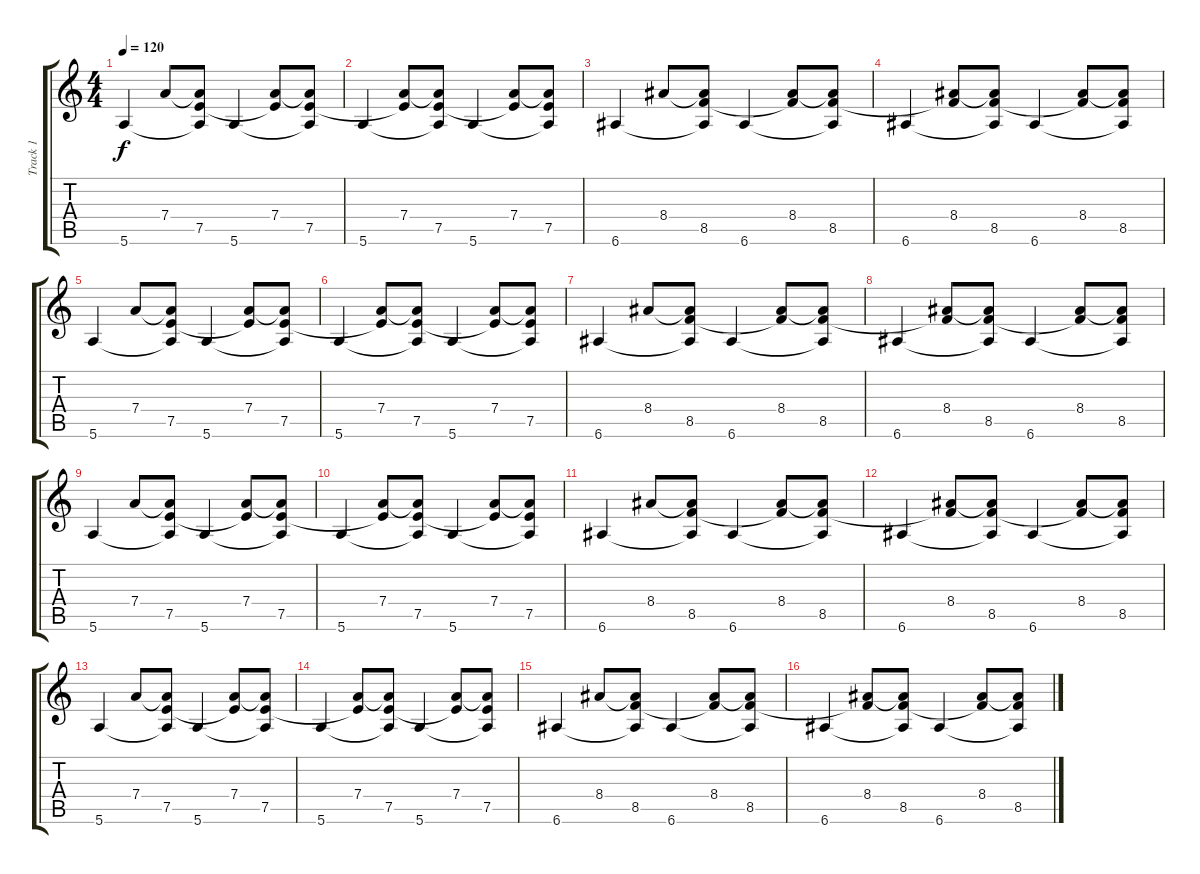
\track ("Track 1" "Track 1") {instrument distortionguitar}
\staff {score tabs}
\tuning (E4 B3 G3 D3 A2 E2) {hide}
\ts (4 4)
\tempo 120
\clef g2
\ks c
5.6.4{dy f} 7.4.8 (7.4{t} 7.5 5.6{t}).8 5.6.4 (7.4 7.5{t}).8 (7.4{t} 7.5 5.6{t}).8 |
5.6.4 (7.4 7.5{t}).8 (7.4{t} 7.5 5.6{t}).8 5.6.4 (7.4 7.5{t}).8 (7.4{t} 7.5 5.6{t}).8 |
6.6.4 8.4.8 (8.4{t} 8.5 6.6{t}).8 6.6.4 (8.4 8.5{t}).8 (8.4{t} 8.5 6.6{t}).8 |
6.6.4 (8.4 8.5{t}).8 (8.4{t} 8.5 6.6{t}).8 6.6.4 (8.4 8.5{t}).8 (8.4{t} 8.5 6.6{t}).8 |
5.6.4 7.4.8 (7.4{t} 7.5 5.6{t}).8 5.6.4 (7.4 7.5{t}).8 (7.4{t} 7.5 5.6{t}).8 |
5.6.4 (7.4 7.5{t}).8 (7.4{t} 7.5 5.6{t}).8 5.6.4 (7.4 7.5{t}).8 (7.4{t} 7.5 5.6{t}).8 |
6.6.4 8.4.8 (8.4{t} 8.5 6.6{t}).8 6.6.4 (8.4 8.5{t}).8 (8.4{t} 8.5 6.6{t}).8 |
6.6.4 (8.4 8.5{t}).8 (8.4{t} 8.5 6.6{t}).8 6.6.4 (8.4 8.5{t}).8 (8.4{t} 8.5 6.6{t}).8 |
5.6.4 7.4.8 (7.4{t} 7.5 5.6{t}).8 5.6.4 (7.4 7.5{t}).8 (7.4{t} 7.5 5.6{t}).8 |
5.6.4 (7.4 7.5{t}).8 (7.4{t} 7.5 5.6{t}).8 5.6.4 (7.4 7.5{t}).8 (7.4{t} 7.5 5.6{t}).8 |
6.6.4 8.4.8 (8.4{t} 8.5 6.6{t}).8 6.6.4 (8.4 8.5{t}).8 (8.4{t} 8.5 6.6{t}).8 |
6.6.4 (8.4 8.5{t}).8 (8.4{t} 8.5 6.6{t}).8 6.6.4 (8.4 8.5{t}).8 (8.4{t} 8.5 6.6{t}).8 |
5.6.4 7.4.8 (7.4{t} 7.5 5.6{t}).8 5.6.4 (7.4 7.5{t}).8 (7.4{t} 7.5 5.6{t}).8 |
5.6.4 (7.4 7.5{t}).8 (7.4{t} 7.5 5.6{t}).8 5.6.4 (7.4 7.5{t}).8 (7.4{t} 7.5 5.6{t}).8 |
6.6.4 8.4.8 (8.4{t} 8.5 6.6{t}).8 6.6.4 (8.4 8.5{t}).8 (8.4{t} 8.5 6.6{t}).8 |
6.6.4 (8.4 8.5{t}).8 (8.4{t} 8.5 6.6{t}).8 6.6.4 (8.4 8.5{t}).8 (8.4{t} 8.5 6.6{t}).8
